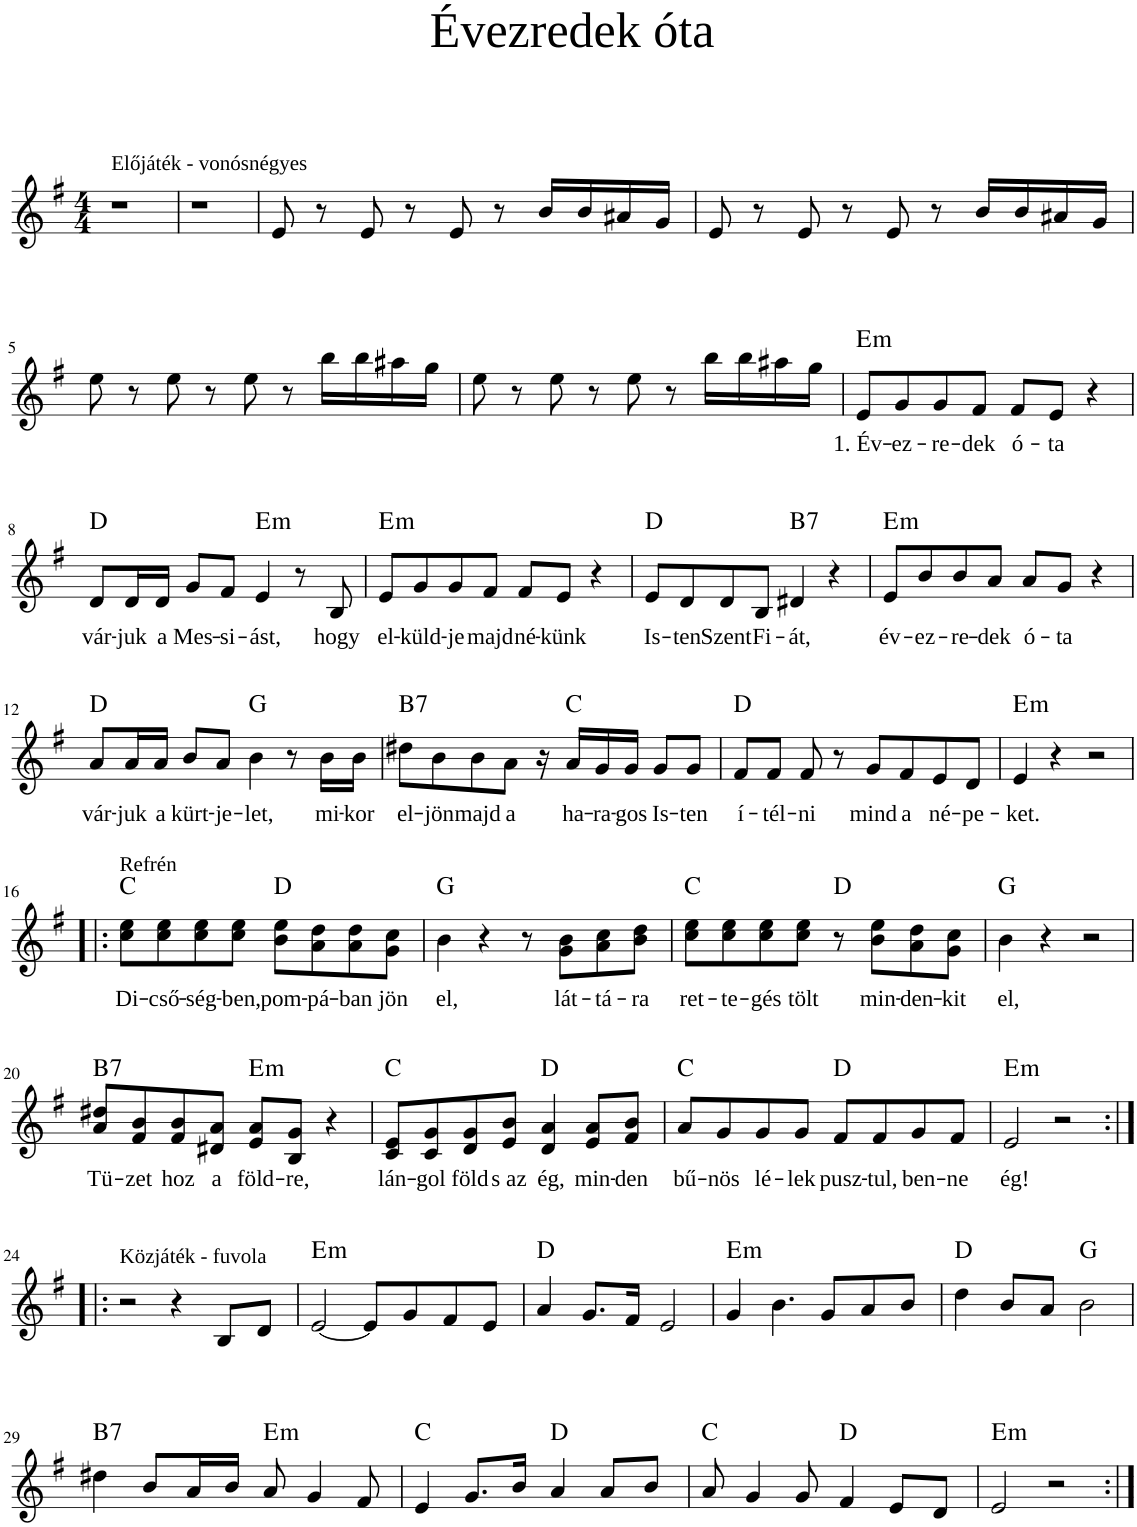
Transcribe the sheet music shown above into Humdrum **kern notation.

**kern	**text	**harte
*part1	*part1	*part1
*staff1	*staff1	*
*I"Voice	*	*
*clefG2	*	*
*k[f#]	*	*
*M4/4	*	*
=1	=1	=1
!LO:TX:a:t=Előjáték - vonósnégyes	!	!
1r	.	.
=2	=2	=2
1r	.	.
=3	=3	=3
8e/	.	.
8r	.	.
8e/	.	.
8r	.	.
8e/	.	.
8r	.	.
16b/LL	.	.
16b/	.	.
16a#X/	.	.
16g/JJ	.	.
=4	=4	=4
8e/	.	.
8r	.	.
8e/	.	.
8r	.	.
8e/	.	.
8r	.	.
16b/LL	.	.
16b/	.	.
16a#X/	.	.
16g/JJ	.	.
!!LO:LB:g=z
=5	=5	=5
8ee\	.	.
8r	.	.
8ee\	.	.
8r	.	.
8ee\	.	.
8r	.	.
16bb\LL	.	.
16bb\	.	.
16aa#X\	.	.
16gg\JJ	.	.
=6	=6	=6
8ee\	.	.
8r	.	.
8ee\	.	.
8r	.	.
8ee\	.	.
8r	.	.
16bb\LL	.	.
16bb\	.	.
16aa#X\	.	.
16gg\JJ	.	.
=7	=7	=7
!	!LO:LY:b	!LO:H:kt=m
8e/L	1. Év-	E:min
!	!LO:LY:b	!
8g/	-ez-	.
!	!LO:LY:b	!
8g/	-re-	.
!	!LO:LY:b	!
8f#/J	-dek	.
!	!LO:LY:b	!
8f#/L	ó-	.
!	!LO:LY:b	!
8e/J	-ta	.
4r	.	.
!!LO:LB:g=z
=8	=8	=8
!	!LO:LY:b	!
8d/L	vár-	D:maj
!	!LO:LY:b	!
16d/L	-juk	.
!	!LO:LY:b	!
16d/JJ	a	.
!	!LO:LY:b	!
8g/L	Mes-	.
!	!LO:LY:b	!
8f#/J	-si-	.
!	!LO:LY:b	!LO:H:kt=m
4e/	-ást,	E:min
8r	.	.
!	!LO:LY:b	!
8B/	hogy	.
=9	=9	=9
!	!LO:LY:b	!LO:H:kt=m
8e/L	el-	E:min
!	!LO:LY:b	!
8g/	-küld-	.
!	!LO:LY:b	!
8g/	-je	.
!	!LO:LY:b	!
8f#/J	majd	.
!	!LO:LY:b	!
8f#/L	né-	.
!	!LO:LY:b	!
8e/J	-künk	.
4r	.	.
=10	=10	=10
!	!LO:LY:b	!
8e/L	Is-	D:maj
!	!LO:LY:b	!
8d/	-ten	.
!	!LO:LY:b	!
8d/	Szent	.
!	!LO:LY:b	!
8B/J	Fi-	.
!	!LO:LY:b	!LO:H:kt=7
4d#X/	-át,	B:7
4r	.	.
=11	=11	=11
!	!LO:LY:b	!LO:H:kt=m
8e/L	év-	E:min
!	!LO:LY:b	!
8b/	-ez-	.
!	!LO:LY:b	!
8b/	-re-	.
!	!LO:LY:b	!
8a/J	-dek	.
!	!LO:LY:b	!
8a/L	ó-	.
!	!LO:LY:b	!
8g/J	-ta	.
4r	.	.
!!LO:LB:g=z
=12	=12	=12
!	!LO:LY:b	!
8a/L	vár-	D:maj
!	!LO:LY:b	!
16a/L	-juk	.
!	!LO:LY:b	!
16a/JJ	a	.
!	!LO:LY:b	!
8b/L	kürt-	.
!	!LO:LY:b	!
8a/J	-je-	.
!	!LO:LY:b	!
4b\	-let,	G:maj
8r	.	.
!	!LO:LY:b	!
16b\LL	mi-	.
!	!LO:LY:b	!
16b\JJ	-kor	.
=13	=13	=13
!	!LO:LY:b	!LO:H:kt=7
8dd#X\L	el-	B:7
!	!LO:LY:b	!
8b\	-jön	.
!	!LO:LY:b	!
8b\	majd	.
!	!LO:LY:b	!
8a\J	a	.
16r	.	.
!	!LO:LY:b	!
16a/LL	ha-	C:maj
!	!LO:LY:b	!
16g/	-ra-	.
!	!LO:LY:b	!
16g/JJ	-gos	.
!	!LO:LY:b	!
8g/L	Is-	.
!	!LO:LY:b	!
8g/J	-ten	.
=14	=14	=14
!	!LO:LY:b	!
8f#/L	í-	D:maj
!	!LO:LY:b	!
8f#/J	-tél-	.
!	!LO:LY:b	!
8f#/	-ni	.
8r	.	.
!	!LO:LY:b	!
8g/L	mind	.
!	!LO:LY:b	!
8f#/	a	.
!	!LO:LY:b	!
8e/	né-	.
!	!LO:LY:b	!
8d/J	-pe-	.
=15	=15	=15
!	!LO:LY:b	!LO:H:kt=m
4e/	-ket.	E:min
4r	.	.
2r	.	.
!!LO:LB:g=z
=16!|:	=16!|:	=16!|:
!LO:TX:a:t=Refrén	!	!
!	!LO:LY:b	!
8cc\ 8ee\L	Di-	C:maj
!	!LO:LY:b	!
8cc\ 8ee\	-cső-	.
!	!LO:LY:b	!
8cc\ 8ee\	-ség-	.
!	!LO:LY:b	!
8cc\ 8ee\J	-ben,	.
!	!LO:LY:b	!
8b\ 8ee\L	pom-	D:maj
!	!LO:LY:b	!
8a\ 8dd\	-pá-	.
!	!LO:LY:b	!
8a\ 8dd\	-ban	.
!	!LO:LY:b	!
8g\ 8cc\J	jön	.
=17	=17	=17
!	!LO:LY:b	!
4b\	el,	G:maj
4r	.	.
8r	.	.
!	!LO:LY:b	!
8g\ 8b\L	lát-	.
!	!LO:LY:b	!
8a\ 8cc\	-tá-	.
!	!LO:LY:b	!
8b\ 8dd\J	-ra	.
=18	=18	=18
!	!LO:LY:b	!
8cc\ 8ee\L	ret-	C:maj
!	!LO:LY:b	!
8cc\ 8ee\	-te-	.
!	!LO:LY:b	!
8cc\ 8ee\	-gés	.
!	!LO:LY:b	!
8cc\ 8ee\J	tölt	.
8r	.	D:maj
!	!LO:LY:b	!
8b\ 8ee\L	min-	.
!	!LO:LY:b	!
8a\ 8dd\	-den-	.
!	!LO:LY:b	!
8g\ 8cc\J	-kit	.
=19	=19	=19
!	!LO:LY:b	!
4b\	el,	G:maj
4r	.	.
2r	.	.
!!LO:LB:g=z
=20	=20	=20
!	!LO:LY:b	!LO:H:kt=7
8a/ 8dd#X/L	Tü-	B:7
!	!LO:LY:b	!
8f#/ 8b/	-zet	.
!	!LO:LY:b	!
8f#/ 8b/	hoz	.
!	!LO:LY:b	!
8d#X/ 8a/J	a	.
!	!LO:LY:b	!LO:H:kt=m
8e/ 8a/L	föld-	E:min
!	!LO:LY:b	!
8B/ 8g/J	-re,	.
4r	.	.
=21	=21	=21
!	!LO:LY:b	!
8c/ 8e/L	lán-	C:maj
!	!LO:LY:b	!
8c/ 8g/	-gol	.
!	!LO:LY:b	!
8d/ 8g/	föld	.
!	!LO:LY:b	!
8e/ 8b/J	s az	.
!	!LO:LY:b	!
4d/ 4a/	ég,	D:maj
!	!LO:LY:b	!
8e/ 8a/L	min-	.
!	!LO:LY:b	!
8f#/ 8b/J	-den	.
=22	=22	=22
!	!LO:LY:b	!
8a/L	bű-	C:maj
!	!LO:LY:b	!
8g/	-nös	.
!	!LO:LY:b	!
8g/	lé-	.
!	!LO:LY:b	!
8g/J	-lek	.
!	!LO:LY:b	!
8f#/L	pusz-	D:maj
!	!LO:LY:b	!
8f#/	-tul,	.
!	!LO:LY:b	!
8g/	ben-	.
!	!LO:LY:b	!
8f#/J	-ne	.
=23	=23	=23
!	!LO:LY:b	!LO:H:kt=m
2e/	ég!	E:min
2r	.	.
!!LO:LB:g=z
=24:|!|:	=24:|!|:	=24:|!|:
!LO:TX:a:t=Közjáték - fuvola	!	!
2r	.	.
4r	.	.
8B/L	.	.
8d/J	.	.
=25	=25	=25
!	!	!LO:H:kt=m
[2e/	.	E:min
8e/L]	.	.
8g/	.	.
8f#/	.	.
8e/J	.	.
=26	=26	=26
4a/	.	D:maj
8.g/L	.	.
16f#/Jk	.	.
2e/	.	.
=27	=27	=27
!	!	!LO:H:kt=m
4g/	.	E:min
4.b\	.	.
8g/L	.	.
8a/	.	.
8b/J	.	.
=28	=28	=28
4dd\	.	D:maj
8b/L	.	.
8a/J	.	.
2b\	.	G:maj
!!LO:LB:g=z
=29	=29	=29
!	!	!LO:H:kt=7
4dd#X\	.	B:7
8b/L	.	.
16a/L	.	.
16b/JJ	.	.
!	!	!LO:H:kt=m
8a/	.	E:min
4g/	.	.
8f#/	.	.
=30	=30	=30
4e/	.	C:maj
8.g/L	.	.
16b/Jk	.	.
4a/	.	D:maj
8a/L	.	.
8b/J	.	.
=31	=31	=31
8a/	.	C:maj
4g/	.	.
8g/	.	.
4f#/	.	D:maj
8e/L	.	.
8d/J	.	.
=32	=32	=32
!	!	!LO:H:kt=m
2e/	.	E:min
2r	.	.
=:|!	=:|!	=:|!
*-	*-	*-
